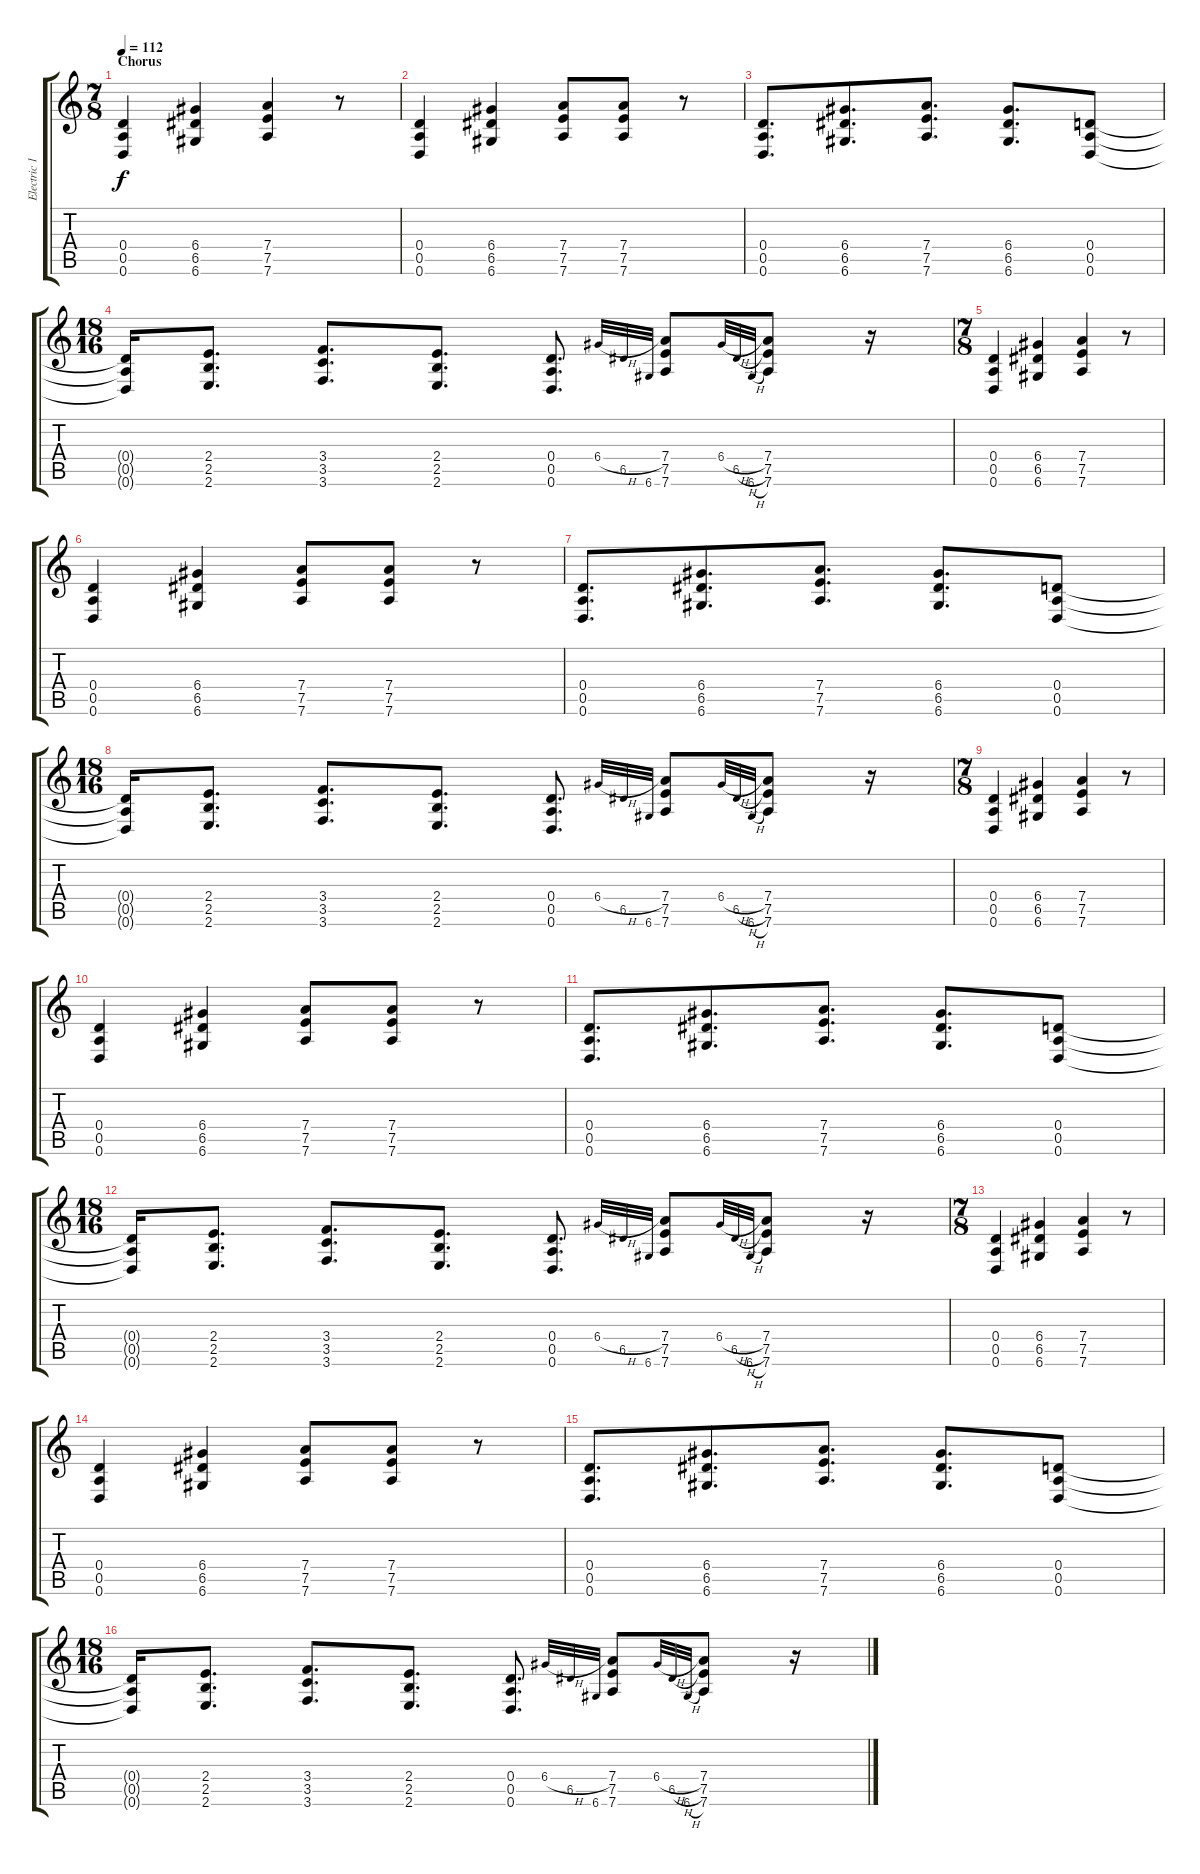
\track ("Electric 1" "Electric 1") {instrument distortionguitar}
\staff {score tabs}
\tuning (E4 B3 G3 D3 A2 D2) {hide}
\ts (7 8)
\section ("" "Chorus")
\tempo 112
\clef g2
\ks c
(0.4 0.5 0.6).4{dy f} (6.4 6.5 6.6).4 (7.4 7.5 7.6).4 r.8 |
(0.4 0.5 0.6).4 (6.4 6.5 6.6).4 (7.4 7.5 7.6).8 (7.4 7.5 7.6).8 r.8 |
(0.4 0.5 0.6).8{d} (6.4 6.5 6.6).8{d} (7.4 7.5 7.6).8{d} (6.4 6.5 6.6).8{d} (0.4 0.5 0.6).8 |
\ts (18 16)
(0.4{t} 0.5{t} 0.6{t}).16 (2.4 2.5 2.6).8{d} (3.4 3.5 3.6).8{d} (2.4 2.5 2.6).8{d} (0.4 0.5 0.6).8{d} 6.4{h}.32{gr onbeat} 6.5.32{gr onbeat} 6.6.32{gr onbeat} (7.4 7.5 7.6).8 6.4{h}.32{gr onbeat} 6.5{h}.32{gr onbeat} 6.6{h}.32{gr onbeat} (7.4 7.5 7.6).8 r.16 |
\ts (7 8)
(0.4 0.5 0.6).4 (6.4 6.5 6.6).4 (7.4 7.5 7.6).4 r.8 |
(0.4 0.5 0.6).4 (6.4 6.5 6.6).4 (7.4 7.5 7.6).8 (7.4 7.5 7.6).8 r.8 |
(0.4 0.5 0.6).8{d} (6.4 6.5 6.6).8{d} (7.4 7.5 7.6).8{d} (6.4 6.5 6.6).8{d} (0.4 0.5 0.6).8 |
\ts (18 16)
(0.4{t} 0.5{t} 0.6{t}).16 (2.4 2.5 2.6).8{d} (3.4 3.5 3.6).8{d} (2.4 2.5 2.6).8{d} (0.4 0.5 0.6).8{d} 6.4{h}.32{gr onbeat} 6.5.32{gr onbeat} 6.6.32{gr onbeat} (7.4 7.5 7.6).8 6.4{h}.32{gr onbeat} 6.5{h}.32{gr onbeat} 6.6{h}.32{gr onbeat} (7.4 7.5 7.6).8 r.16 |
\ts (7 8)
(0.4 0.5 0.6).4 (6.4 6.5 6.6).4 (7.4 7.5 7.6).4 r.8 |
(0.4 0.5 0.6).4 (6.4 6.5 6.6).4 (7.4 7.5 7.6).8 (7.4 7.5 7.6).8 r.8 |
(0.4 0.5 0.6).8{d} (6.4 6.5 6.6).8{d} (7.4 7.5 7.6).8{d} (6.4 6.5 6.6).8{d} (0.4 0.5 0.6).8 |
\ts (18 16)
(0.4{t} 0.5{t} 0.6{t}).16 (2.4 2.5 2.6).8{d} (3.4 3.5 3.6).8{d} (2.4 2.5 2.6).8{d} (0.4 0.5 0.6).8{d} 6.4{h}.32{gr onbeat} 6.5.32{gr onbeat} 6.6.32{gr onbeat} (7.4 7.5 7.6).8 6.4{h}.32{gr onbeat} 6.5{h}.32{gr onbeat} 6.6{h}.32{gr onbeat} (7.4 7.5 7.6).8 r.16 |
\ts (7 8)
(0.4 0.5 0.6).4 (6.4 6.5 6.6).4 (7.4 7.5 7.6).4 r.8 |
(0.4 0.5 0.6).4 (6.4 6.5 6.6).4 (7.4 7.5 7.6).8 (7.4 7.5 7.6).8 r.8 |
(0.4 0.5 0.6).8{d} (6.4 6.5 6.6).8{d} (7.4 7.5 7.6).8{d} (6.4 6.5 6.6).8{d} (0.4 0.5 0.6).8 |
\ts (18 16)
(0.4{t} 0.5{t} 0.6{t}).16 (2.4 2.5 2.6).8{d} (3.4 3.5 3.6).8{d} (2.4 2.5 2.6).8{d} (0.4 0.5 0.6).8{d} 6.4{h}.32{gr onbeat} 6.5.32{gr onbeat} 6.6.32{gr onbeat} (7.4 7.5 7.6).8 6.4{h}.32{gr onbeat} 6.5{h}.32{gr onbeat} 6.6{h}.32{gr onbeat} (7.4 7.5 7.6).8 r.16
